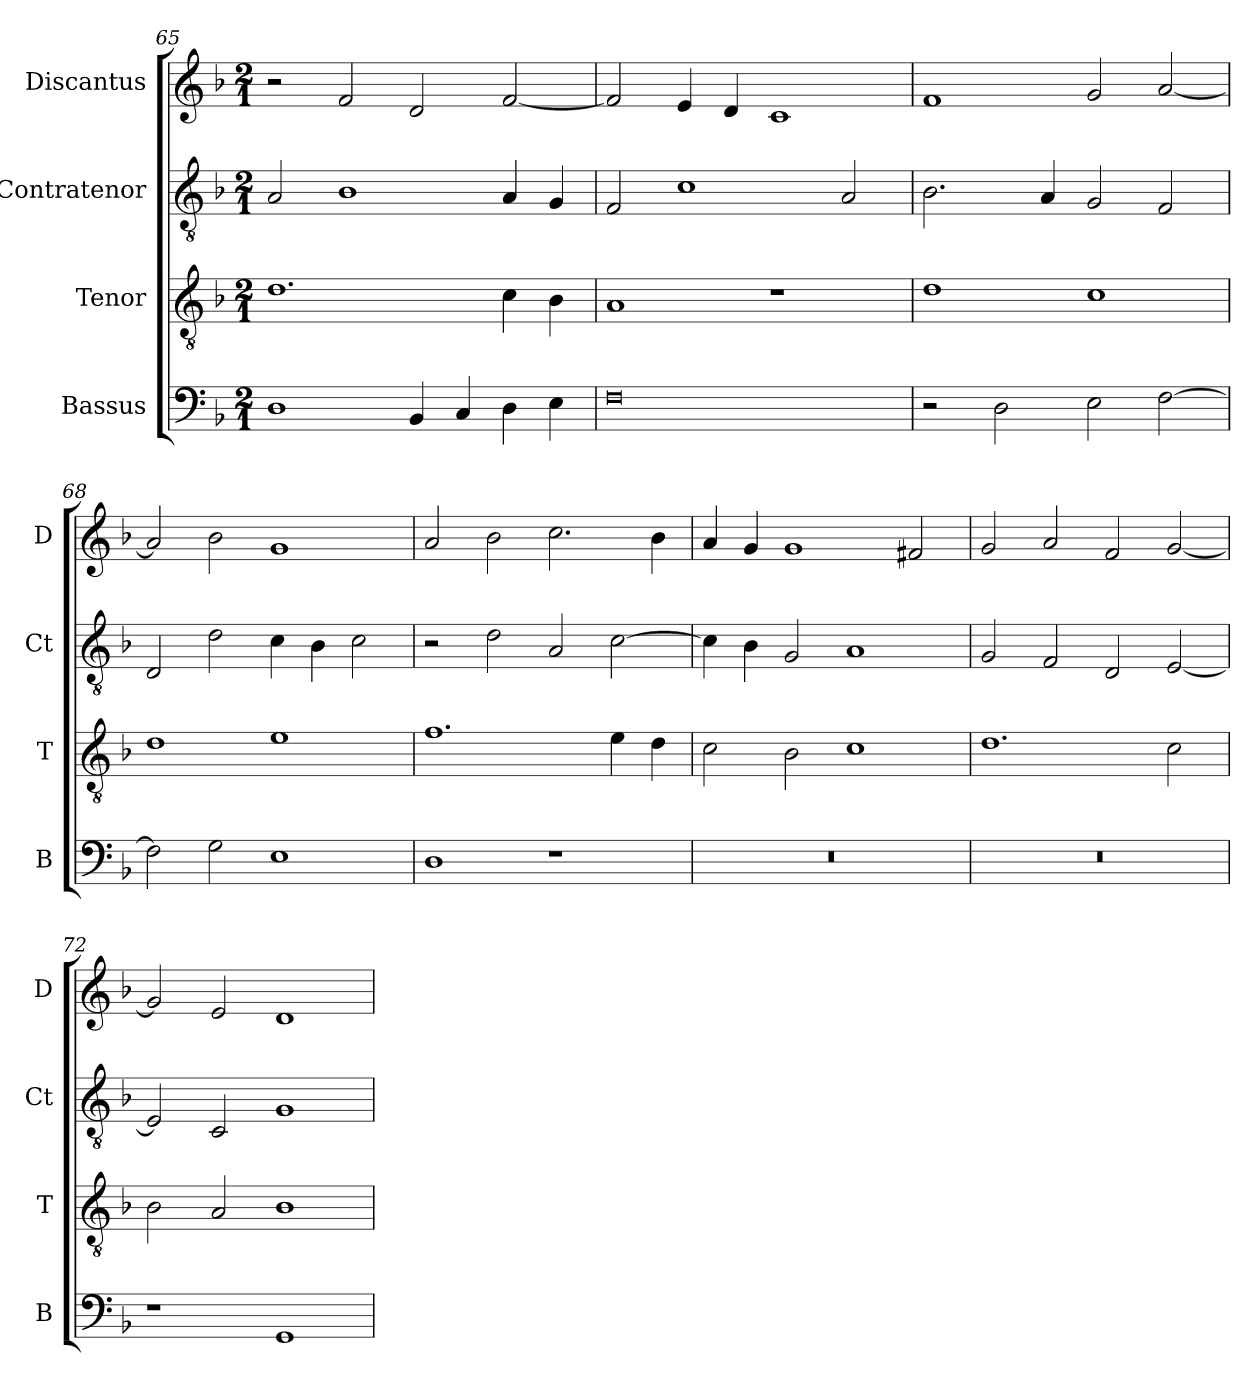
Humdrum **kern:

**kern	**kern	**kern	**kern
*part4	*part3	*part2	*part1
*staff4	*staff3	*staff2	*staff1
*I"Bassus	*I"Tenor	*I"Contratenor	*I"Discantus
*I'B	*I'T	*I'Ct	*I'D
*clefF4	*clefGv2	*clefGv2	*clefG2
*k[b-]	*k[b-]	*k[b-]	*k[b-]
*M2/1	*M2/1	*M2/1	*M2/1
=65	=65	=65	=65
1D	1.d	2A/	2r
.	.	1B-	2f/
4BB-/	.	.	2d/
4C/	.	.	.
4D\	4c\	4A/	[2f/
4E\	4B-\	4G/	.
=66	=66	=66	=66
0F	1A	2F/	2f/]
.	.	1c	4e/
.	.	.	4d/
.	1r	.	1c
.	.	2A/	.
=67	=67	=67	=67
2r	1d	2.B-\	1f
2D\	.	.	.
.	.	4A/	.
2E\	1c	2G/	2g/
[2F\	.	2F/	[2a/
=68	=68	=68	=68
2F\]	1d	2D/	2a/]
2G\	.	2d\	2b-\
1E	1e	4c\	1g
.	.	4B-\	.
.	.	2c\	.
=69	=69	=69	=69
1D	1.f	2r	2a/
.	.	2d\	2b-\
1r	.	2A/	2.cc\
.	4e\	[2c\	.
.	4d\	.	4b-\
=70	=70	=70	=70
0r	2c\	4c\]	4a/
.	.	4B-\	4g/
.	2B-\	2G/	1g
.	1c	1A	.
.	.	.	2f#X/
=71	=71	=71	=71
0r	1.d	2G/	2g/
.	.	2F/	2a/
.	.	2D/	2f/
.	2c\	[2E/	[2g/
=72	=72	=72	=72
1r	2B-\	2E/]	2g/]
.	2A/	2C/	2e/
1GG	1B-	1G	1d
=	=	=	=
*-	*-	*-	*-
